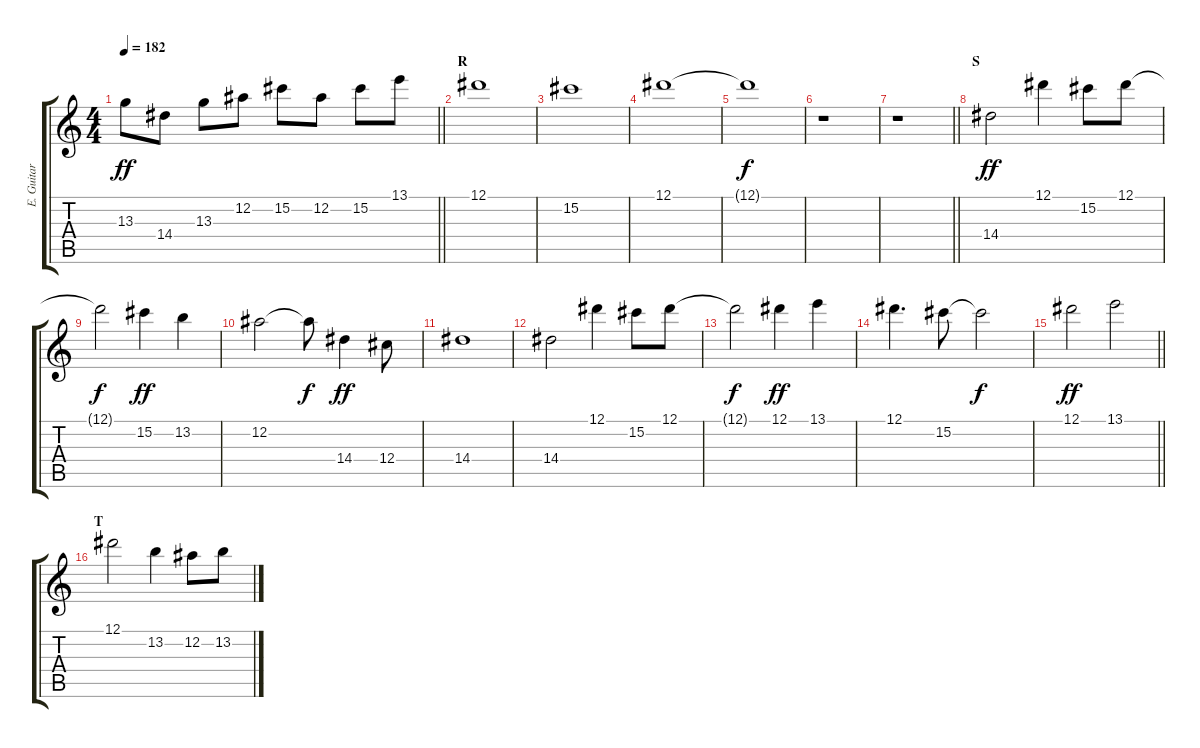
\track ("E. Guitar III" "E. Guitar ") {instrument overdrivenguitar}
\staff {score tabs}
\tuning (Eb4 Bb3 Gb3 Db3 Ab2 Eb2) {hide}
\ts (4 4)
\tempo 182
\clef g2
\barLineRight lightlight
\ks c
13.3.8{dy ff} 14.4.8 13.3.8 12.2.8 15.2.8 12.2.8 15.2.8 13.1.8 |
\section ("" "R")
12.1.1 |
15.2.1 |
12.1.1 |
12.1{t}.1{dy f} |
r.1 |
\barLineRight lightlight
r.1 |
\section ("" "S")
14.4.2{dy ff} 12.1.4 15.2.8 12.1.8 |
12.1{t}.2{dy f} 15.2.4{dy ff} 13.2.4 |
12.2.2 12.2{t}.8{dy f} 14.4.4{dy ff} 12.4.8 |
14.4.1 |
14.4.2 12.1.4 15.2.8 12.1.8 |
12.1{t}.2{dy f} 12.1.4{dy ff} 13.1.4 |
12.1.4{d} 15.2.8 15.2{t}.2{dy f} |
\barLineRight lightlight
12.1.2{dy ff} 13.1.2 |
\section ("" "T")
12.1.2 13.2.4 12.2.8 13.2.8
